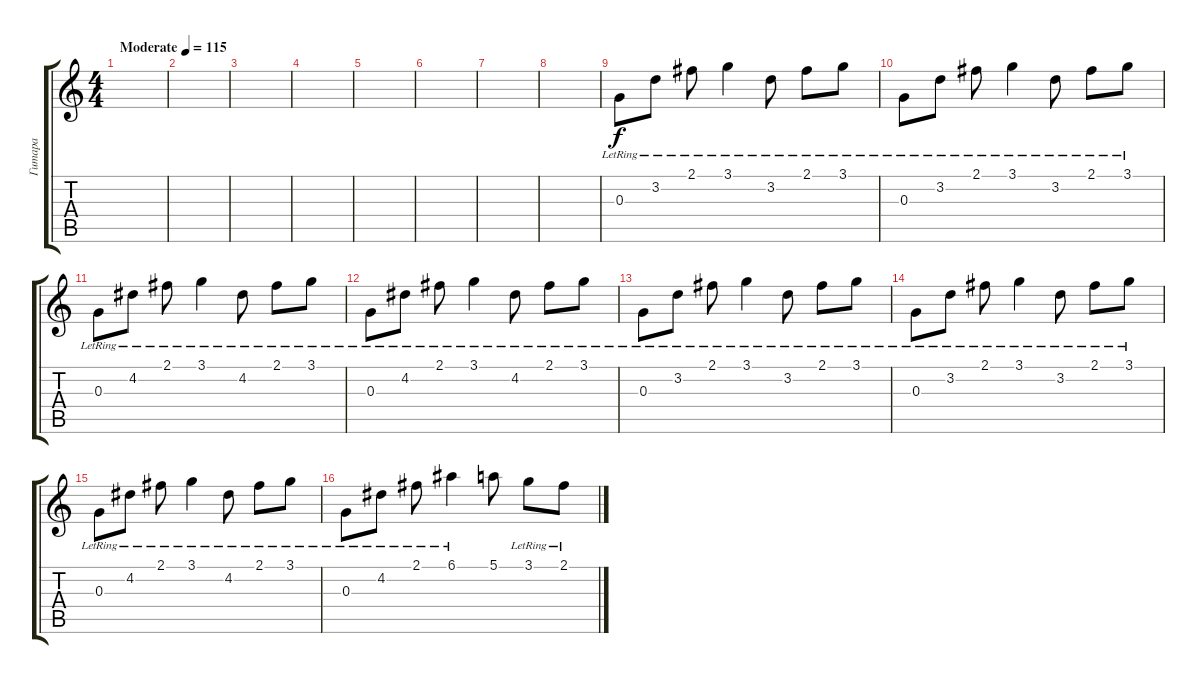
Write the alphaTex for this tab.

\track ("Гитара" "Гитара") {instrument electricguitarclean}
\staff {score tabs}
\tuning (E4 B3 G3 D3 A2 E2) {hide}
\ts (4 4)
\tempo (115 "Moderate")
\clef g2
\ks c
|
|
|
|
|
|
|
|
0.3{lr}.8 3.2{lr}.8 2.1{lr}.8 3.1{lr}.4 3.2{lr}.8 2.1{lr}.8 3.1{lr}.8 |
0.3{lr}.8 3.2{lr}.8 2.1{lr}.8 3.1{lr}.4 3.2{lr}.8 2.1{lr}.8 3.1{lr}.8 |
0.3{lr}.8 4.2{lr}.8 2.1{lr}.8 3.1{lr}.4 4.2{lr}.8 2.1{lr}.8 3.1{lr}.8 |
0.3{lr}.8 4.2{lr}.8 2.1{lr}.8 3.1{lr}.4 4.2{lr}.8 2.1{lr}.8 3.1{lr}.8 |
0.3{lr}.8 3.2{lr}.8 2.1{lr}.8 3.1{lr}.4 3.2{lr}.8 2.1{lr}.8 3.1{lr}.8 |
0.3{lr}.8 3.2{lr}.8 2.1{lr}.8 3.1{lr}.4 3.2{lr}.8 2.1{lr}.8 3.1{lr}.8 |
0.3{lr}.8 4.2{lr}.8 2.1{lr}.8 3.1{lr}.4 4.2{lr}.8 2.1{lr}.8 3.1{lr}.8 |
0.3{lr}.8 4.2{lr}.8 2.1{lr}.8 6.1{lr}.4 5.1.8 3.1{lr}.8 2.1{lr}.8
